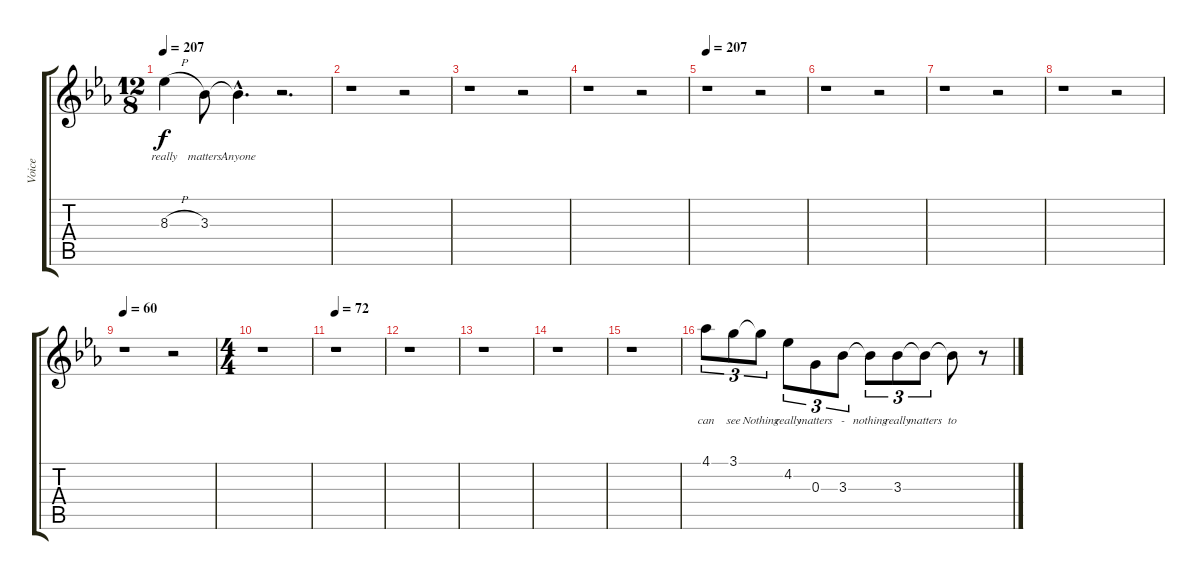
\track ("Voice" "Voice") {instrument flute}
\staff {score tabs}
\tuning (E5 B4 G4 D4 A3 E3) {hide}
\ts (12 8)
\tempo 207
\clef g2
\ks eb
8.3{h}.4{lyrics (0 "really") lyrics (1 "") lyrics (2 "") lyrics (3 "") lyrics (4 "") dy f} 3.3.8{lyrics (0 "matters") lyrics (1 "") lyrics (2 "") lyrics (3 "") lyrics (4 "")} 3.3{hac t}.4{d lyrics (0 "Anyone") lyrics (1 "") lyrics (2 "") lyrics (3 "") lyrics (4 "")} r.2{d} |
r.1 r.2 |
r.1 r.2 |
r.1 r.2 |
\tempo 207
r.1 r.2 |
r.1 r.2 |
r.1 r.2 |
r.1 r.2 |
\tempo 60
r.1 r.2 |
\ts (4 4)
r.1 |
\tempo 72
r.1 |
r.1 |
r.1 |
r.1 |
r.1 |
4.1.8{tu (3 2) lyrics (0 "can") lyrics (1 "") lyrics (2 "") lyrics (3 "") lyrics (4 "")} 3.1.8{tu (3 2) lyrics (0 "see") lyrics (1 "") lyrics (2 "") lyrics (3 "") lyrics (4 "")} 3.1{t}.8{tu (3 2) lyrics (0 "Nothing") lyrics (1 "") lyrics (2 "") lyrics (3 "") lyrics (4 "")} 4.2.8{tu (3 2) lyrics (0 "really") lyrics (1 "") lyrics (2 "") lyrics (3 "") lyrics (4 "")} 0.3.8{tu (3 2) lyrics (0 "matters") lyrics (1 "") lyrics (2 "") lyrics (3 "") lyrics (4 "")} 3.3.8{tu (3 2) lyrics (0 "-") lyrics (1 "") lyrics (2 "") lyrics (3 "") lyrics (4 "")} 3.3{t}.8{tu (3 2) lyrics (0 "nothing") lyrics (1 "") lyrics (2 "") lyrics (3 "") lyrics (4 "")} 3.3.8{tu (3 2) lyrics (0 "really") lyrics (1 "") lyrics (2 "") lyrics (3 "") lyrics (4 "")} 3.3{t}.8{tu (3 2) lyrics (0 "matters") lyrics (1 "") lyrics (2 "") lyrics (3 "") lyrics (4 "")} 3.3{t}.8{lyrics (0 "to") lyrics (1 "") lyrics (2 "") lyrics (3 "") lyrics (4 "")} r.8
